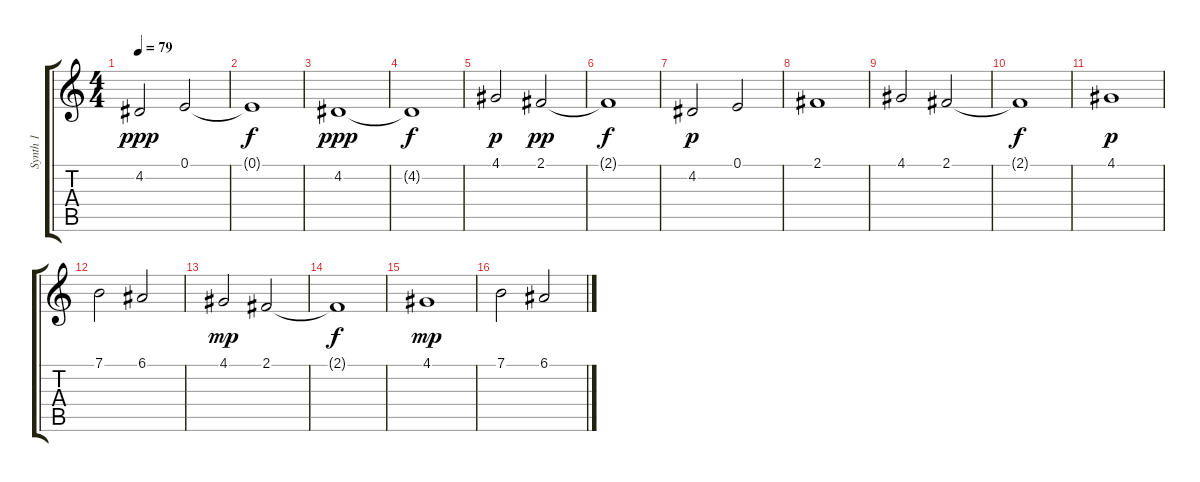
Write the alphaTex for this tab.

\track ("Synth 1" "Synth 1") {instrument stringensemble2}
\staff {score tabs}
\tuning (E4 B3 G3 D3 A2 E2) {hide}
\ts (4 4)
\tempo 79
\clef g2
\ks c
4.2.2{dy ppp} 0.1.2 |
0.1{t}.1{dy f} |
4.2.1{dy ppp} |
4.2{t}.1{dy f} |
4.1.2{dy p} 2.1.2{dy pp} |
2.1{t}.1{dy f} |
4.2.2{dy p} 0.1.2 |
2.1.1 |
4.1.2 2.1.2 |
2.1{t}.1{dy f} |
4.1.1{dy p} |
7.1.2 6.1.2 |
4.1.2{dy mp} 2.1.2 |
2.1{t}.1{dy f} |
4.1.1{dy mp} |
7.1.2 6.1.2
